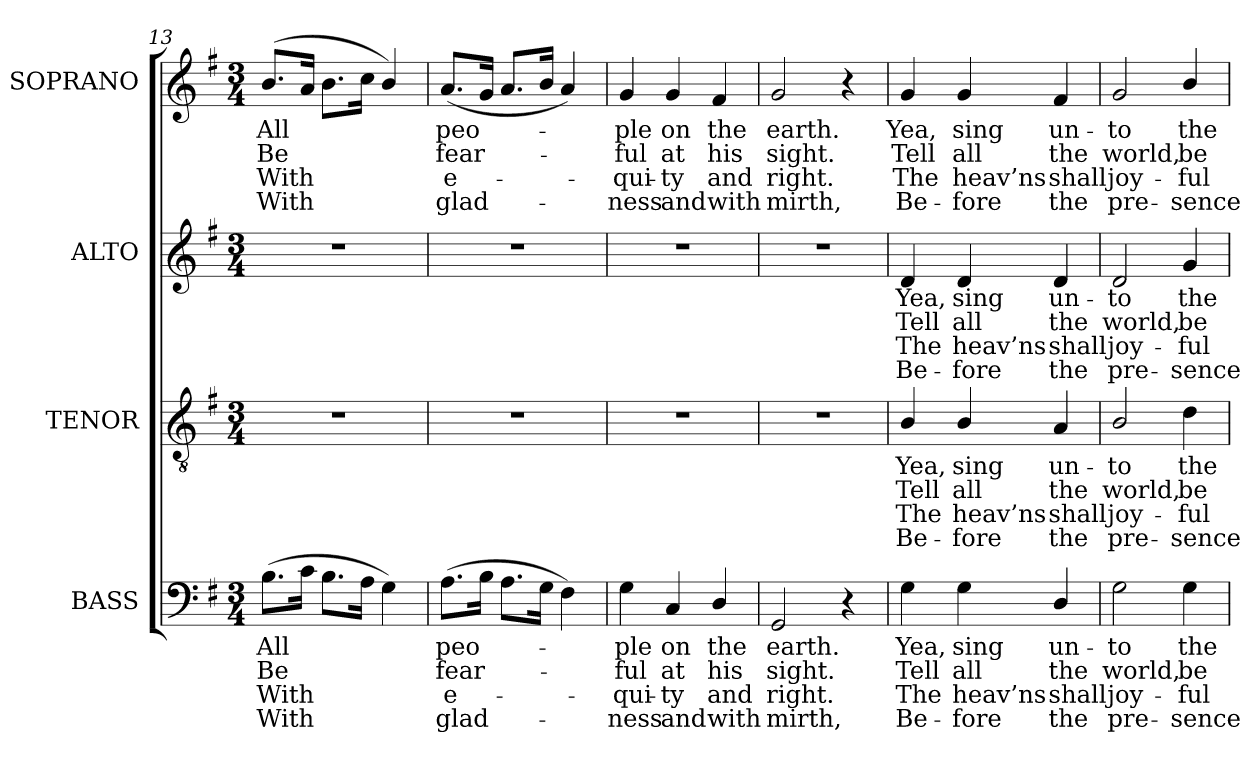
**kern	**text	**text	**text	**text	**kern	**text	**text	**text	**text	**kern	**text	**text	**text	**text	**kern	**text	**text	**text	**text
*part4	*part4	*part4	*part4	*part4	*part3	*part3	*part3	*part3	*part3	*part2	*part2	*part2	*part2	*part2	*part1	*part1	*part1	*part1	*part1
*staff4	*staff4	*staff4	*staff4	*staff4	*staff3	*staff3	*staff3	*staff3	*staff3	*staff2	*staff2	*staff2	*staff2	*staff2	*staff1	*staff1	*staff1	*staff1	*staff1
*I"BASS	*	*	*	*	*I"TENOR	*	*	*	*	*I"ALTO	*	*	*	*	*I"SOPRANO	*	*	*	*
*I'B.	*	*	*	*	*I'T.	*	*	*	*	*I'A.	*	*	*	*	*I'S.	*	*	*	*
*clefF4	*	*	*	*	*clefGv2	*	*	*	*	*clefG2	*	*	*	*	*clefG2	*	*	*	*
*	*	*	*	*	*ITrd7c12	*	*	*	*	*	*	*	*	*	*	*	*	*	*
*k[f#]	*	*	*	*	*k[f#]	*	*	*	*	*k[f#]	*	*	*	*	*k[f#]	*	*	*	*
*G:	*	*	*	*	*G:	*	*	*	*	*G:	*	*	*	*	*G:	*	*	*	*
*M3/4	*	*	*	*	*M3/4	*	*	*	*	*M3/4	*	*	*	*	*M3/4	*	*	*	*
=13	=13	=13	=13	=13	=13	=13	=13	=13	=13	=13	=13	=13	=13	=13	=13	=13	=13	=13	=13
!	!LO:LY:b:color=#000000	!LO:LY:b:color=#000000	!LO:LY:b:color=#000000	!LO:LY:b:color=#000000	!LO:N:vis=1	!	!	!	!	!LO:N:vis=1	!	!	!	!	!	!	!	!	!
!	!	!	!	!	!	!	!	!	!	!	!	!	!	!	!	!LO:LY:b:color=#000000	!LO:LY:b:color=#000000	!LO:LY:b:color=#000000	!LO:LY:b:color=#000000
(8.Bi\L	All	Be	With	With	2.r	.	.	.	.	2.r	.	.	.	.	(8.bi/L	All	Be	With	With
16ci\Jk	.	.	.	.	.	.	.	.	.	.	.	.	.	.	16ai/Jk	.	.	.	.
8.Bi\L	.	.	.	.	.	.	.	.	.	.	.	.	.	.	8.bi\L	.	.	.	.
16Ai\Jk	.	.	.	.	.	.	.	.	.	.	.	.	.	.	16cci\Jk	.	.	.	.
4Gi\)	.	.	.	.	.	.	.	.	.	.	.	.	.	.	4bi/)	.	.	.	.
=14	=14	=14	=14	=14	=14	=14	=14	=14	=14	=14	=14	=14	=14	=14	=14	=14	=14	=14	=14
!	!LO:LY:b:color=#000000	!LO:LY:b:color=#000000	!LO:LY:b:color=#000000	!LO:LY:b:color=#000000	!LO:N:vis=1	!	!	!	!	!LO:N:vis=1	!	!	!	!	!	!	!	!	!
!	!	!	!	!	!	!	!	!	!	!	!	!	!	!	!	!LO:LY:b:color=#000000	!LO:LY:b:color=#000000	!LO:LY:b:color=#000000	!LO:LY:b:color=#000000
(8.Ai\L	peo-	fear-	e-	-glad-	2.r	.	.	.	.	2.r	.	.	.	.	(8.ai/L	peo-	fear-	e-	-glad-
16Bi\Jk	.	.	.	.	.	.	.	.	.	.	.	.	.	.	16gi/Jk	.	.	.	.
8.Ai\L	.	.	.	.	.	.	.	.	.	.	.	.	.	.	8.ai/L	.	.	.	.
16Gi\Jk	.	.	.	.	.	.	.	.	.	.	.	.	.	.	16bi/Jk	.	.	.	.
4F#i\)	.	.	.	.	.	.	.	.	.	.	.	.	.	.	4ai/)	.	.	.	.
=15	=15	=15	=15	=15	=15	=15	=15	=15	=15	=15	=15	=15	=15	=15	=15	=15	=15	=15	=15
!	!LO:LY:b:color=#000000	!LO:LY:b:color=#000000	!LO:LY:b:color=#000000	!LO:LY:b:color=#000000	!LO:N:vis=1	!	!	!	!	!LO:N:vis=1	!	!	!	!	!	!	!	!	!
!	!	!	!	!	!	!	!	!	!	!	!	!	!	!	!	!LO:LY:b:color=#000000	!LO:LY:b:color=#000000	!LO:LY:b:color=#000000	!LO:LY:b:color=#000000
4Gi\	-ple	-ful	-qui-	-ness	2.r	.	.	.	.	2.r	.	.	.	.	4gi/	-ple	-ful	-qui-	-ness
!	!LO:LY:b:color=#000000	!LO:LY:b:color=#000000	!LO:LY:b:color=#000000	!LO:LY:b:color=#000000	!	!	!	!	!	!	!	!	!	!	!	!	!	!	!
!	!	!	!	!	!	!	!	!	!	!	!	!	!	!	!	!LO:LY:b:color=#000000	!LO:LY:b:color=#000000	!LO:LY:b:color=#000000	!LO:LY:b:color=#000000
4Ci/	on	at	ty	and	.	.	.	.	.	.	.	.	.	.	4gi/	on	at	ty	and
!	!LO:LY:b:color=#000000	!LO:LY:b:color=#000000	!LO:LY:b:color=#000000	!LO:LY:b:color=#000000	!	!	!	!	!	!	!	!	!	!	!	!	!	!	!
!	!	!	!	!	!	!	!	!	!	!	!	!	!	!	!	!LO:LY:b:color=#000000	!LO:LY:b:color=#000000	!LO:LY:b:color=#000000	!LO:LY:b:color=#000000
4Di/	the	his	and	with	.	.	.	.	.	.	.	.	.	.	4f#i/	the	his	and	with
=16	=16	=16	=16	=16	=16	=16	=16	=16	=16	=16	=16	=16	=16	=16	=16	=16	=16	=16	=16
!	!LO:LY:b:color=#000000	!LO:LY:b:color=#000000	!LO:LY:b:color=#000000	!LO:LY:b:color=#000000	!LO:N:vis=1	!	!	!	!	!LO:N:vis=1	!	!	!	!	!	!	!	!	!
!	!	!	!	!	!	!	!	!	!	!	!	!	!	!	!	!LO:LY:b:color=#000000	!LO:LY:b:color=#000000	!LO:LY:b:color=#000000	!LO:LY:b:color=#000000
2GGi/	earth.	sight.	right.	mirth,	2.r	.	.	.	.	2.r	.	.	.	.	2gi/	earth.	sight.	right.	mirth,
4r	.	.	.	.	.	.	.	.	.	.	.	.	.	.	4r	.	.	.	.
!!LO:LB:g=z
=17	=17	=17	=17	=17	=17	=17	=17	=17	=17	=17	=17	=17	=17	=17	=17	=17	=17	=17	=17
!	!LO:LY:b:color=#000000	!LO:LY:b:color=#000000	!LO:LY:b:color=#000000	!LO:LY:b:color=#000000	!	!	!	!	!	!	!	!	!	!	!	!	!	!	!
!	!	!	!	!	!	!LO:LY:b:color=#000000	!LO:LY:b:color=#000000	!LO:LY:b:color=#000000	!LO:LY:b:color=#000000	!	!	!	!	!	!	!	!	!	!
!	!	!	!	!	!	!	!	!	!	!	!LO:LY:b:color=#000000	!LO:LY:b:color=#000000	!LO:LY:b:color=#000000	!LO:LY:b:color=#000000	!	!	!	!	!
!	!	!	!	!	!	!	!	!	!	!	!	!	!	!	!	!LO:LY:b:color=#000000	!LO:LY:b:color=#000000	!LO:LY:b:color=#000000	!LO:LY:b:color=#000000
4Gi\	Yea,	Tell	The	Be-	4BBi/	Yea,	Tell	The	Be-	4di/	Yea,	Tell	The	Be-	4gi/	Yea,	Tell	The	Be-
!	!LO:LY:b:color=#000000	!LO:LY:b:color=#000000	!LO:LY:b:color=#000000	!LO:LY:b:color=#000000	!	!	!	!	!	!	!	!	!	!	!	!	!	!	!
!	!	!	!	!	!	!LO:LY:b:color=#000000	!LO:LY:b:color=#000000	!LO:LY:b:color=#000000	!LO:LY:b:color=#000000	!	!	!	!	!	!	!	!	!	!
!	!	!	!	!	!	!	!	!	!	!	!LO:LY:b:color=#000000	!LO:LY:b:color=#000000	!LO:LY:b:color=#000000	!LO:LY:b:color=#000000	!	!	!	!	!
!	!	!	!	!	!	!	!	!	!	!	!	!	!	!	!	!LO:LY:b:color=#000000	!LO:LY:b:color=#000000	!LO:LY:b:color=#000000	!LO:LY:b:color=#000000
4Gi\	sing	all	-heav’ns	fore	4BBi/	sing	all	-heav’ns	fore	4di/	sing	all	-heav’ns	fore	4gi/	sing	all	-heav’ns	fore
!	!LO:LY:b:color=#000000	!LO:LY:b:color=#000000	!LO:LY:b:color=#000000	!LO:LY:b:color=#000000	!	!	!	!	!	!	!	!	!	!	!	!	!	!	!
!	!	!	!	!	!	!LO:LY:b:color=#000000	!LO:LY:b:color=#000000	!LO:LY:b:color=#000000	!LO:LY:b:color=#000000	!	!	!	!	!	!	!	!	!	!
!	!	!	!	!	!	!	!	!	!	!	!LO:LY:b:color=#000000	!LO:LY:b:color=#000000	!LO:LY:b:color=#000000	!LO:LY:b:color=#000000	!	!	!	!	!
!	!	!	!	!	!	!	!	!	!	!	!	!	!	!	!	!LO:LY:b:color=#000000	!LO:LY:b:color=#000000	!LO:LY:b:color=#000000	!LO:LY:b:color=#000000
4Di/	un-	the	shall	the	4AAi/	un-	the	shall	the	4di/	un-	the	shall	the	4f#i/	un-	the	shall	the
=18	=18	=18	=18	=18	=18	=18	=18	=18	=18	=18	=18	=18	=18	=18	=18	=18	=18	=18	=18
!	!LO:LY:b:color=#000000	!LO:LY:b:color=#000000	!LO:LY:b:color=#000000	!LO:LY:b:color=#000000	!	!	!	!	!	!	!	!	!	!	!	!	!	!	!
!	!	!	!	!	!	!LO:LY:b:color=#000000	!LO:LY:b:color=#000000	!LO:LY:b:color=#000000	!LO:LY:b:color=#000000	!	!	!	!	!	!	!	!	!	!
!	!	!	!	!	!	!	!	!	!	!	!LO:LY:b:color=#000000	!LO:LY:b:color=#000000	!LO:LY:b:color=#000000	!LO:LY:b:color=#000000	!	!	!	!	!
!	!	!	!	!	!	!	!	!	!	!	!	!	!	!	!	!LO:LY:b:color=#000000	!LO:LY:b:color=#000000	!LO:LY:b:color=#000000	!LO:LY:b:color=#000000
2Gi\	-to	world,	joy-	-pre-	2BBi/	-to	world,	joy-	-pre-	2di/	-to	world,	joy-	-pre-	2gi/	-to	world,	joy-	-pre-
!	!LO:LY:b:color=#000000	!LO:LY:b:color=#000000	!LO:LY:b:color=#000000	!LO:LY:b:color=#000000	!	!	!	!	!	!	!	!	!	!	!	!	!	!	!
!	!	!	!	!	!	!LO:LY:b:color=#000000	!LO:LY:b:color=#000000	!LO:LY:b:color=#000000	!LO:LY:b:color=#000000	!	!	!	!	!	!	!	!	!	!
!	!	!	!	!	!	!	!	!	!	!	!LO:LY:b:color=#000000	!LO:LY:b:color=#000000	!LO:LY:b:color=#000000	!LO:LY:b:color=#000000	!	!	!	!	!
!	!	!	!	!	!	!	!	!	!	!	!	!	!	!	!	!LO:LY:b:color=#000000	!LO:LY:b:color=#000000	!LO:LY:b:color=#000000	!LO:LY:b:color=#000000
4Gi\	the	be	-ful-	-sence	4Di\	the	be	-ful-	-sence	4gi/	the	be	-ful-	-sence	4bi/	the	be	-ful-	-sence
=	=	=	=	=	=	=	=	=	=	=	=	=	=	=	=	=	=	=	=
*-	*-	*-	*-	*-	*-	*-	*-	*-	*-	*-	*-	*-	*-	*-	*-	*-	*-	*-	*-
